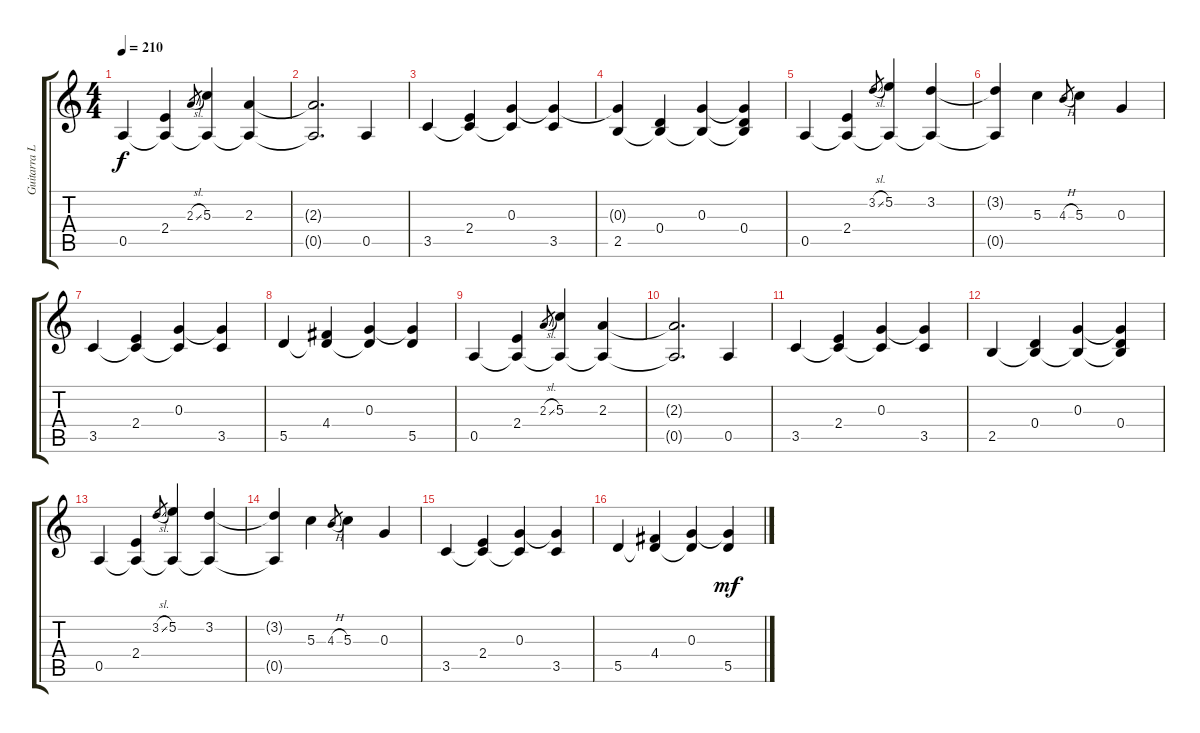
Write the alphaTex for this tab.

\track ("Guitarra Limpia" "Guitarra L") {instrument electricguitarjazz}
\staff {score tabs}
\tuning (E4 B3 G3 D3 A2 E2) {hide}
\ts (4 4)
\tempo 210
\tempo 200
\tempo 210
\clef g2
\ks c
0.5.4{dy f instrument electricguitarjazz} (2.4 0.5{t}).4 2.3{sl}.8{gr} (5.3 0.5{t}).4 (2.3 0.5{t}).4 |
(2.3{t} 0.5{t}).2{d} 0.5.4 |
3.5.4 (2.4 3.5{t}).4 (0.3 3.5{t}).4 (0.3{t} 3.5).4 |
(0.3{t} 2.5).4 (0.4 2.5{t}).4 (0.3 2.5{t}).4 (0.3{t} 0.4 2.5{t}).4 |
0.5.4 (2.4 0.5{t}).4 3.2{sl}.8{gr} (5.2 0.5{t}).4 (3.2 0.5{t}).4 |
(3.2{t} 0.5{t}).4 5.3.4 4.3{h}.8{gr} 5.3.4 0.3.4 |
3.5.4 (2.4 3.5{t}).4 (0.3 3.5{t}).4 (0.3{t} 3.5).4 |
5.5.4 (4.4 5.5{t}).4 (0.3 5.5{t}).4 (0.3{t} 5.5).4 |
0.5.4 (2.4 0.5{t}).4 2.3{sl}.8{gr} (5.3 0.5{t}).4 (2.3 0.5{t}).4 |
(2.3{t} 0.5{t}).2{d} 0.5.4 |
3.5.4 (2.4 3.5{t}).4 (0.3 3.5{t}).4 (0.3{t} 3.5).4 |
2.5.4 (0.4 2.5{t}).4 (0.3 2.5{t}).4 (0.3{t} 0.4 2.5{t}).4 |
0.5.4 (2.4 0.5{t}).4 3.2{sl}.8{gr} (5.2 0.5{t}).4 (3.2 0.5{t}).4 |
(3.2{t} 0.5{t}).4 5.3.4 4.3{h}.8{gr} 5.3.4 0.3.4 |
3.5.4 (2.4 3.5{t}).4 (0.3 3.5{t}).4 (0.3{t} 3.5).4 |
5.5.4 (4.4 5.5{t}).4 (0.3 5.5{t}).4 (0.3{t} 5.5).4{dy mf}
